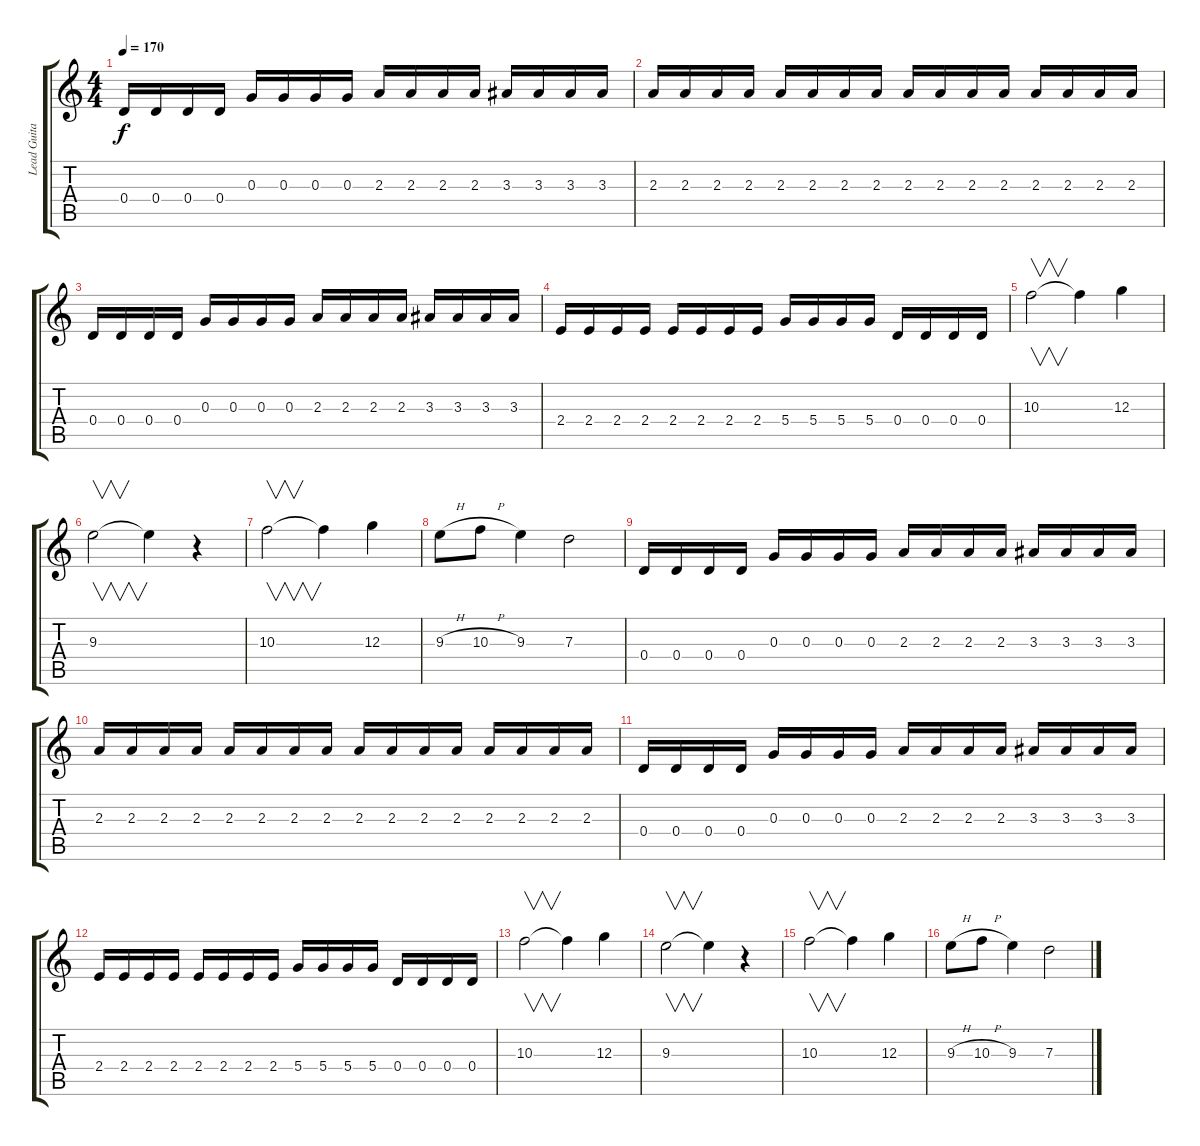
\track ("Lead Guitar" "Lead Guita") {instrument distortionguitar}
\staff {score tabs}
\tuning (E4 B3 G3 D3 A2 E2) {hide}
\ts (4 4)
\tempo 170
\clef g2
\ks c
0.4.16{dy f} 0.4.16 0.4.16 0.4.16 0.3.16 0.3.16 0.3.16 0.3.16 2.3.16 2.3.16 2.3.16 2.3.16 3.3.16 3.3.16 3.3.16 3.3.16 |
2.3.16 2.3.16 2.3.16 2.3.16 2.3.16 2.3.16 2.3.16 2.3.16 2.3.16 2.3.16 2.3.16 2.3.16 2.3.16 2.3.16 2.3.16 2.3.16 |
0.4.16 0.4.16 0.4.16 0.4.16 0.3.16 0.3.16 0.3.16 0.3.16 2.3.16 2.3.16 2.3.16 2.3.16 3.3.16 3.3.16 3.3.16 3.3.16 |
2.4.16 2.4.16 2.4.16 2.4.16 2.4.16 2.4.16 2.4.16 2.4.16 5.4.16 5.4.16 5.4.16 5.4.16 0.4.16 0.4.16 0.4.16 0.4.16 |
10.3.2{v} 10.3{t}.4 12.3.4 |
9.3.2{v} 9.3{t}.4 r.4 |
10.3.2{v} 10.3{t}.4 12.3.4 |
9.3{h}.8 10.3{h}.8 9.3.4 7.3.2 |
0.4.16 0.4.16 0.4.16 0.4.16 0.3.16 0.3.16 0.3.16 0.3.16 2.3.16 2.3.16 2.3.16 2.3.16 3.3.16 3.3.16 3.3.16 3.3.16 |
2.3.16 2.3.16 2.3.16 2.3.16 2.3.16 2.3.16 2.3.16 2.3.16 2.3.16 2.3.16 2.3.16 2.3.16 2.3.16 2.3.16 2.3.16 2.3.16 |
0.4.16 0.4.16 0.4.16 0.4.16 0.3.16 0.3.16 0.3.16 0.3.16 2.3.16 2.3.16 2.3.16 2.3.16 3.3.16 3.3.16 3.3.16 3.3.16 |
2.4.16 2.4.16 2.4.16 2.4.16 2.4.16 2.4.16 2.4.16 2.4.16 5.4.16 5.4.16 5.4.16 5.4.16 0.4.16 0.4.16 0.4.16 0.4.16 |
10.3.2{v} 10.3{t}.4 12.3.4 |
9.3.2{v} 9.3{t}.4 r.4 |
10.3.2{v} 10.3{t}.4 12.3.4 |
9.3{h}.8 10.3{h}.8 9.3.4 7.3.2
